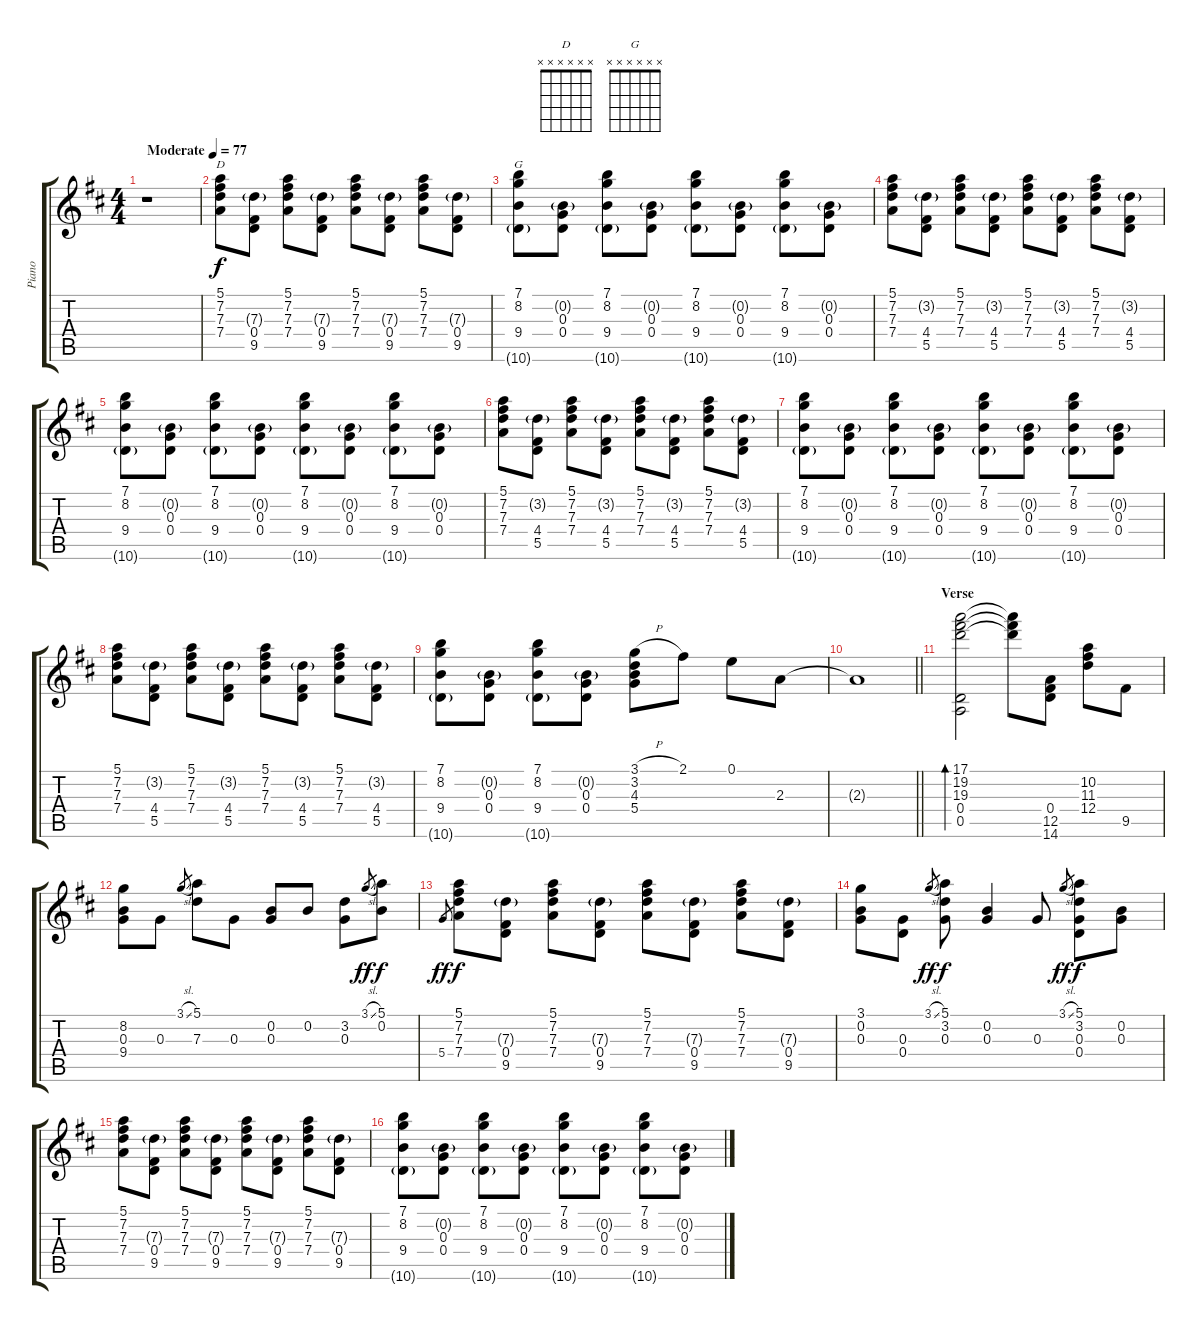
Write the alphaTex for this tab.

\track ("Piano" "Piano") {instrument electricguitarjazz}
\staff {score tabs}
\tuning (E4 B3 G3 D3 A2 E2) {hide}
\chord ("D" x x x x x x)
\chord ("G" x x x x x x)
\ts (4 4)
\tempo (77 "Moderate")
\clef g2
\ks d
r.1{dy f instrument electricguitarjazz} |
(5.1 7.2 7.3 7.4).8{ch "D"} (7.3{g} 0.4 9.5).8 (5.1 7.2 7.3 7.4).8 (7.3{g} 0.4 9.5).8 (5.1 7.2 7.3 7.4).8 (7.3{g} 0.4 9.5).8 (5.1 7.2 7.3 7.4).8 (7.3{g} 0.4 9.5).8 |
(7.1 8.2 9.4 10.6{g}).8{ch "G"} (0.2{g} 0.3 0.4).8 (7.1 8.2 9.4 10.6{g}).8 (0.2{g} 0.3 0.4).8 (7.1 8.2 9.4 10.6{g}).8 (0.2{g} 0.3 0.4).8 (7.1 8.2 9.4 10.6{g}).8 (0.2{g} 0.3 0.4).8 |
(5.1 7.2 7.3 7.4).8 (3.2{g} 4.4 5.5).8 (5.1 7.2 7.3 7.4).8 (3.2{g} 4.4 5.5).8 (5.1 7.2 7.3 7.4).8 (3.2{g} 4.4 5.5).8 (5.1 7.2 7.3 7.4).8 (3.2{g} 4.4 5.5).8 |
(7.1 8.2 9.4 10.6{g}).8 (0.2{g} 0.3 0.4).8 (7.1 8.2 9.4 10.6{g}).8 (0.2{g} 0.3 0.4).8 (7.1 8.2 9.4 10.6{g}).8 (0.2{g} 0.3 0.4).8 (7.1 8.2 9.4 10.6{g}).8 (0.2{g} 0.3 0.4).8 |
(5.1 7.2 7.3 7.4).8 (3.2{g} 4.4 5.5).8 (5.1 7.2 7.3 7.4).8 (3.2{g} 4.4 5.5).8 (5.1 7.2 7.3 7.4).8 (3.2{g} 4.4 5.5).8 (5.1 7.2 7.3 7.4).8 (3.2{g} 4.4 5.5).8 |
(7.1 8.2 9.4 10.6{g}).8 (0.2{g} 0.3 0.4).8 (7.1 8.2 9.4 10.6{g}).8 (0.2{g} 0.3 0.4).8 (7.1 8.2 9.4 10.6{g}).8 (0.2{g} 0.3 0.4).8 (7.1 8.2 9.4 10.6{g}).8 (0.2{g} 0.3 0.4).8 |
(5.1 7.2 7.3 7.4).8 (3.2{g} 4.4 5.5).8 (5.1 7.2 7.3 7.4).8 (3.2{g} 4.4 5.5).8 (5.1 7.2 7.3 7.4).8 (3.2{g} 4.4 5.5).8 (5.1 7.2 7.3 7.4).8 (3.2{g} 4.4 5.5).8 |
(7.1 8.2 9.4 10.6{g}).8 (0.2{g} 0.3 0.4).8 (7.1 8.2 9.4 10.6{g}).8 (0.2{g} 0.3 0.4).8 (3.1{h} 3.2 4.3 5.4).8 2.1.8 0.1.8 2.3.8 |
\barLineRight lightlight
2.3{t}.1 |
\section ("" "Verse")
(17.1 19.2 19.3 0.4 0.5).2{bd 60} (17.1{t} 19.2{t} 19.3{t}).8 (0.4 12.5 14.6).8 (10.2 11.3 12.4).8 9.5.8 |
(8.2 0.3 9.4).8 0.3.8 3.1{sl}.8{gr} (5.1 7.3).8 0.3.8 (0.2 0.3).8 0.2.8 (3.2 0.3).8 3.1{sl}.8{gr dy ff} (5.1 0.2).8{dy f} |
5.4.8{gr dy ff} (5.1 7.2 7.3 7.4).8{dy f} (7.3{g} 0.4 9.5).8 (5.1 7.2 7.3 7.4).8 (7.3{g} 0.4 9.5).8 (5.1 7.2 7.3 7.4).8 (7.3{g} 0.4 9.5).8 (5.1 7.2 7.3 7.4).8 (7.3{g} 0.4 9.5).8 |
(3.1 0.2 0.3).8 (0.3 0.4).8 3.1{sl}.8{gr dy ff} (5.1 3.2 0.3).8{dy f} (0.2 0.3).4 0.3.8 3.1{sl}.8{gr dy ff} (5.1 3.2 0.3 0.4).8{dy f} (0.2 0.3).8 |
(5.1 7.2 7.3 7.4).8 (7.3{g} 0.4 9.5).8 (5.1 7.2 7.3 7.4).8 (7.3{g} 0.4 9.5).8 (5.1 7.2 7.3 7.4).8 (7.3{g} 0.4 9.5).8 (5.1 7.2 7.3 7.4).8 (7.3{g} 0.4 9.5).8 |
(7.1 8.2 9.4 10.6{g}).8 (0.2{g} 0.3 0.4).8 (7.1 8.2 9.4 10.6{g}).8 (0.2{g} 0.3 0.4).8 (7.1 8.2 9.4 10.6{g}).8 (0.2{g} 0.3 0.4).8 (7.1 8.2 9.4 10.6{g}).8 (0.2{g} 0.3 0.4).8
